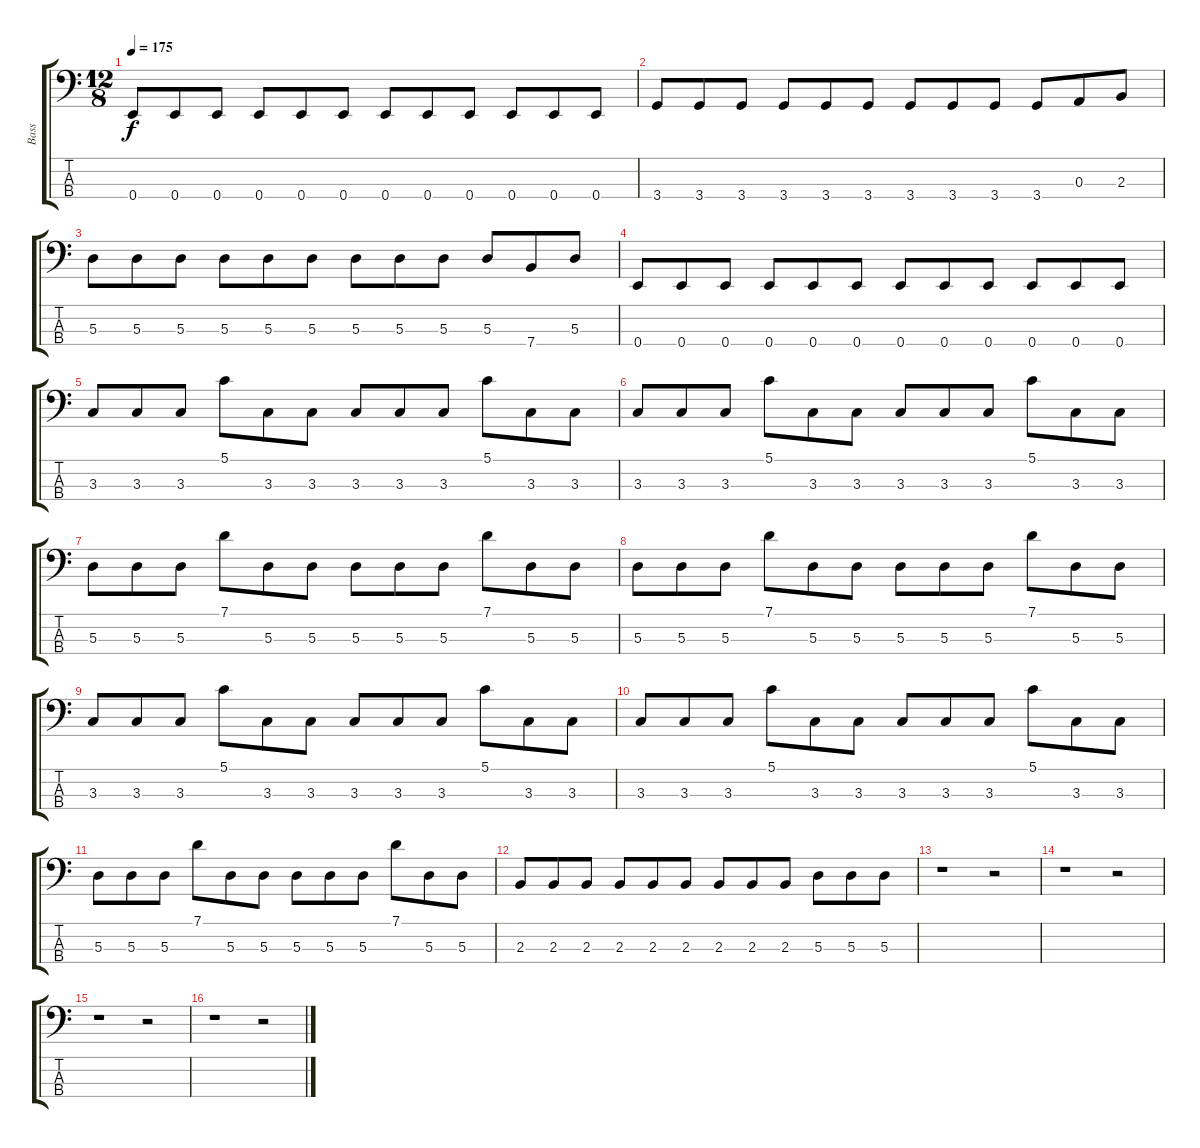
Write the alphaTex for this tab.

\track ("Bass" "Bass") {instrument electricbasspick}
\staff {score tabs}
\tuning (G2 D2 A1 E1) {hide}
\ts (12 8)
\tempo 175
\clef f4
\ks c
0.4.8{dy f} 0.4.8 0.4.8 0.4.8 0.4.8 0.4.8 0.4.8 0.4.8 0.4.8 0.4.8 0.4.8 0.4.8 |
3.4.8 3.4.8 3.4.8 3.4.8 3.4.8 3.4.8 3.4.8 3.4.8 3.4.8 3.4.8 0.3.8 2.3.8 |
5.3.8 5.3.8 5.3.8 5.3.8 5.3.8 5.3.8 5.3.8 5.3.8 5.3.8 5.3.8 7.4.8 5.3.8 |
0.4.8 0.4.8 0.4.8 0.4.8 0.4.8 0.4.8 0.4.8 0.4.8 0.4.8 0.4.8 0.4.8 0.4.8 |
3.3.8 3.3.8 3.3.8 5.1.8 3.3.8 3.3.8 3.3.8 3.3.8 3.3.8 5.1.8 3.3.8 3.3.8 |
3.3.8 3.3.8 3.3.8 5.1.8 3.3.8 3.3.8 3.3.8 3.3.8 3.3.8 5.1.8 3.3.8 3.3.8 |
5.3.8 5.3.8 5.3.8 7.1.8 5.3.8 5.3.8 5.3.8 5.3.8 5.3.8 7.1.8 5.3.8 5.3.8 |
5.3.8 5.3.8 5.3.8 7.1.8 5.3.8 5.3.8 5.3.8 5.3.8 5.3.8 7.1.8 5.3.8 5.3.8 |
3.3.8 3.3.8 3.3.8 5.1.8 3.3.8 3.3.8 3.3.8 3.3.8 3.3.8 5.1.8 3.3.8 3.3.8 |
3.3.8 3.3.8 3.3.8 5.1.8 3.3.8 3.3.8 3.3.8 3.3.8 3.3.8 5.1.8 3.3.8 3.3.8 |
5.3.8 5.3.8 5.3.8 7.1.8 5.3.8 5.3.8 5.3.8 5.3.8 5.3.8 7.1.8 5.3.8 5.3.8 |
2.3.8 2.3.8 2.3.8 2.3.8 2.3.8 2.3.8 2.3.8 2.3.8 2.3.8 5.3.8 5.3.8 5.3.8 |
r.1 r.2 |
r.1 r.2 |
r.1 r.2 |
r.1 r.2
